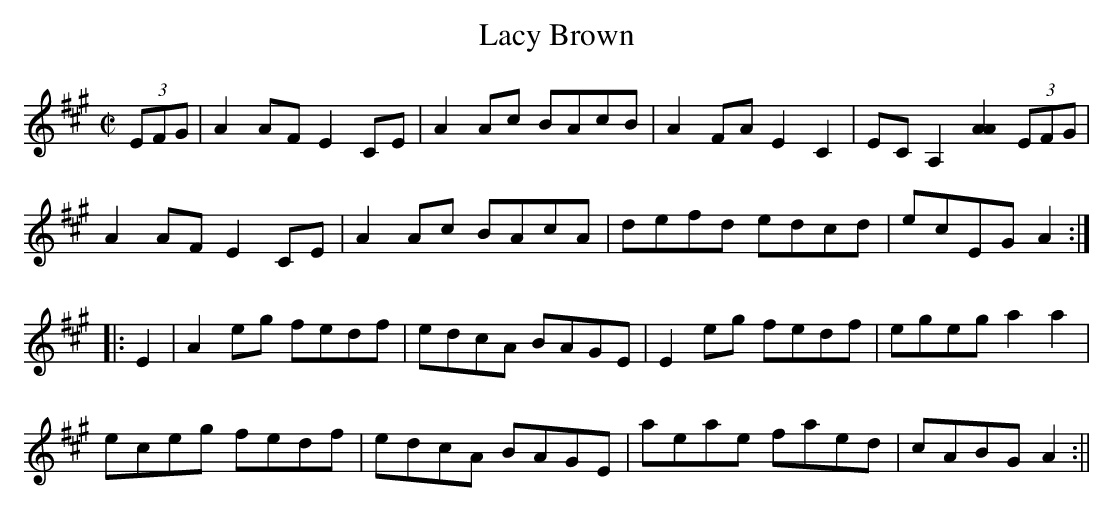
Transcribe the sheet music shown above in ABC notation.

X:1
T:Lacy Brown
M:C|
L:1/8
K:A
(3EFG|A2 AF E2CE|A2 Ac BAcB|A2FA E2C2|ECA,2 [A2A2](3EFG|
A2 AF E2CE|A2 Ac BAcA|defd edcd| ecEG A2:|
|:E2|A2 eg fedf |edcA BAGE|E2eg   fedf|egeg a2a2|
eceg fedf |edcA  BAGE| aeae faed|cABG A2:||
